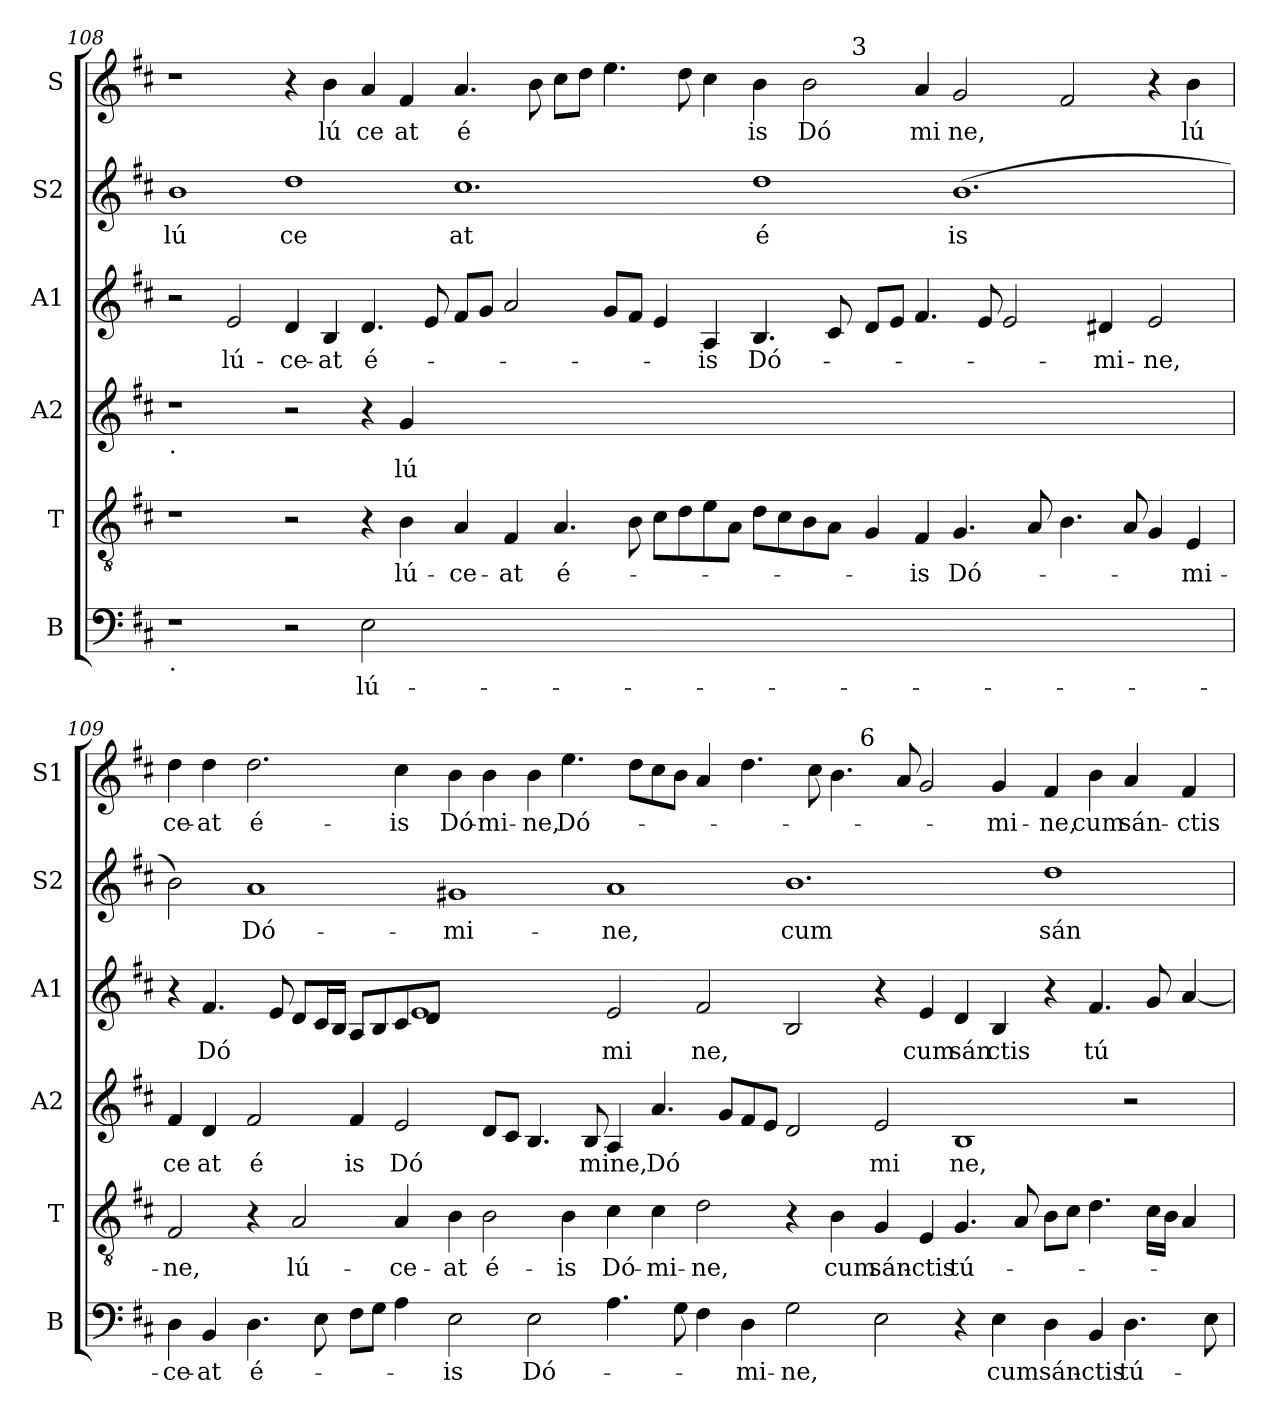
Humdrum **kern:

**kern	**text	**kern	**text	**kern	**text	**kern	**text	**kern	**text	**kern	**text
*part6	*part6	*part5	*part5	*part4	*part4	*part3	*part3	*part2	*part2	*part1	*part1
*staff6	*staff6	*staff5	*staff5	*staff4	*staff4	*staff3	*staff3	*staff2	*staff2	*staff1	*staff1
*I"B	*	*I"T	*	*I"A2	*	*I"A1	*	*I"S2	*	*I"S	*
*I'B	*	*I'T	*	*I'A2	*	*I'A1	*	*I'S2	*	*I'S1	*
!!LO:LB:g=z
*clefF4	*	*clefGv2	*	*clefG2	*	*clefG2	*	*clefG2	*	*clefG2	*
*k[f#c#]	*	*k[f#c#]	*	*k[f#c#]	*	*k[f#c#]	*	*k[f#c#]	*	*k[f#c#]	*
*D:	*	*D:	*	*D:	*	*D:	*	*D:	*	*D:	*
=108	=108	=108	=108	=108	=108	=108	=108	=108	=108	=108	=108
!	!	!	!	!LO:TX:b:t=.	!	!	!	!	!	!	!
!LO:TX:b:t=.	!	!	!	!	!	!	!	!	!	!	!
!	!	!	!	!	!	!	!	!	!LO:LY:b:cj	!	!
*	*	*	*	*	*	*	*	*	*	*^	*
1r	.	1r	.	1r	.	2r	.	1b	lú	1r	1ryy	.
!	!	!	!	!	!	!	!LO:LY:b:cj	!	!	!	!	!
.	.	.	.	.	.	2e/	lú-	.	.	.	.	.
!	!	!	!	!	!	!	!LO:LY:b:cj	!	!LO:LY:b:cj	!	!	!
2r	.	2r	.	2r	.	4d/	-ce-	1dd	ce	4r	1ryy	.
!	!	!	!	!	!	!	!LO:LY:b:cj	!	!	!	!	!LO:LY:b:cj
.	.	.	.	.	.	4B/	-at	.	.	4b\	.	lú
!	!LO:LY:b:cj	!	!	!	!	!	!LO:LY:b:cj	!	!	!	!	!LO:LY:b:cj
2E\	lú-	4r	.	4r	.	4.d/	é-	.	.	4a/	.	ce
!	!	!	!LO:LY:b:cj	!	!LO:LY:b:cj	!	!	!	!	!	!	!LO:LY:b:cj
.	.	4B\	lú-	4g/	lú	.	.	.	.	4f#/	.	at
.	.	.	.	.	.	8e/	.	.	.	.	.	.
!	!	!	!LO:LY:b:cj	!	!	!	!	!	!LO:LY:b:cj	!	!	!LO:LY:b:cj
00ryy	.	4A/	-ce-	00ryy	.	8f#/L	.	1.cc#	at	4.a>/	1ryy	é
.	.	.	.	.	.	8g/J	.	.	.	.	.	.
!	!	!	!LO:LY:b:cj	!	!	!	!	!	!	!	!	!
.	.	4F#/	-at	.	.	2a/	.	.	.	.	.	.
.	.	.	.	.	.	.	.	.	.	8b\	.	.
!	!	!	!LO:LY:b:cj	!	!	!	!	!	!	!	!	!
.	.	4.A/	é-	.	.	.	.	.	.	8cc#\L	.	.
.	.	.	.	.	.	.	.	.	.	8dd\J	.	.
.	.	.	.	.	.	8g/L	.	.	.	4.ee\	.	.
.	.	8B\	.	.	.	8f#/J	.	.	.	.	.	.
.	.	8c#\L	.	.	.	4e/	.	.	.	.	2ryy	.
.	.	8d\	.	.	.	.	.	.	.	8dd\	.	.
!	!	!	!	!	!	!	!LO:LY:b:cj	!	!	!	!	!
.	.	8e\	.	.	.	4A/	-is	.	.	4cc#\	.	.
.	.	8A\J	.	.	.	.	.	.	.	.	.	.
!	!	!	!	!	!	!	!LO:LY:b	!	!LO:LY:b:cj	!	!	!LO:LY:b:cj
.	.	8d\L	.	.	.	4.B/	Dó-	1dd	é	4b\	4ryy	is
.	.	8c#\	.	.	.	.	.	.	.	.	.	.
!	!	!	!	!	!	!	!	!	!	!	!	!LO:LY:b:cj
.	.	8B\	.	.	.	.	.	.	.	2b\	8ryy	Dó
.	.	8A\J	.	.	.	8c#/	.	.	.	.	16ryy	.
.	.	.	.	.	.	.	.	.	.	.	64ryy	.
!	!	!	!	!	!	!	!	!	!	!	!LO:TX:a:t=3	!
.	.	.	.	.	.	.	.	.	.	.	1ryy	.
.	.	4G/	.	.	.	8d/L	.	.	.	.	.	.
.	.	.	.	.	.	8e/J	.	.	.	.	.	.
!	!	!	!LO:LY:b:cj	!	!	!	!	!	!	!	!	!LO:LY:b:cj
.	.	4F#/	-is	.	.	4.f#/	.	.	.	4a/	.	mi
!	!	!	!LO:LY:b	!	!	!	!	!	!LO:LY:b:cj	!	!	!LO:LY:b
.	.	4.G/	Dó-	.	.	.	.	(<1.b	is	2g/	.	ne,
.	.	.	.	.	.	8e/	.	.	.	.	.	.
.	.	.	.	.	.	2e/	.	.	.	.	.	.
.	.	8A/	.	.	.	.	.	.	.	.	.	.
.	.	.	.	.	.	.	.	.	.	.	1ryy	.
.	.	4.B\	.	.	.	.	.	.	.	2f#/	.	.
!	!	!	!	!	!	!	!LO:LY:b:cj	!	!	!	!	!
.	.	.	.	.	.	4d#X/	-mi-	.	.	.	.	.
.	.	8A/	.	.	.	.	.	.	.	.	.	.
!	!	!	!	!	!	!	!LO:LY:b:cj	!	!	!	!	!
.	.	4G/	.	.	.	2e/	-ne,	.	.	4r	.	.
!	!	!	!LO:LY:b:cj	!	!	!	!	!	!	!	!	!LO:LY:b:cj
.	.	4E/	-mi-	.	.	.	.	.	.	4b\	.	lú
.	.	.	.	.	.	.	.	.	.	.	32.ryy	.
!!LO:LB:g=z	!!
=109	=109	=109	=109	=109	=109	=109	=109	=109	=109	=109	=109	=109
!	!LO:LY:b:cj	!	!LO:LY:b:cj	!	!LO:LY:b:cj	!	!	!	!	!	!	!LO:LY:b:cj
*	*	*	*	*	*	*^	*	*	*	*	*	*
4D\	-ce-	2F#/	-ne,	4f#/	ce	4r	4.ryy	.	2b\)	.	4dd\	1ryy	ce-
!	!LO:LY:b:cj	!	!	!	!LO:LY:b:cj	!	!	!LO:LY:b	!	!	!	!	!LO:LY:b:cj
4BB/	-at	.	.	4d/	at	4.f#/	.	Dó	.	.	4dd\	.	-at
*	*	*	*	*	*	*v	*v	*	*	*	*	*	*
!	!LO:LY:b:cj	!	!	!	!LO:LY:b:cj	!	!	!	!LO:LY:b:cj	!	!	!LO:LY:b:cj
4.D\	é-	4r	.	2f#/	é	.	.	1a	Dó-	2.dd\	.	é-
.	.	.	.	.	.	8e/	.	.	.	.	.	.
!	!	!	!LO:LY:b:cj	!	!	!	!	!	!	!	!	!
.	.	2A/	lú-	.	.	8d/L	.	.	.	.	.	.
8E\	.	.	.	.	.	16c#/	.	.	.	.	.	.
.	.	.	.	.	.	16B/J	.	.	.	.	.	.
!	!	!	!	!	!LO:LY:b:cj	!	!	!	!	!	!	!
8F#\L	.	.	.	4f#/	is	8A/L	.	.	.	.	1ryy	.
8G\J	.	.	.	.	.	8B/	.	.	.	.	.	.
!	!	!	!LO:LY:b:cj	!	!LO:LY:b	!	!	!	!	!	!	!LO:LY:b:cj
4A\	.	4A/	-ce-	2e/	Dó	8c#/	.	.	.	4cc#\	.	-is
*	*	*	*	*	*	*^	*	*	*	*	*	*
.	.	.	.	.	.	8d/J	1e	.	.	.	.	.	.
!	!LO:LY:b:cj	!	!LO:LY:b:cj	!	!	!	!	!	!	!LO:LY:b:cj	!	!	!LO:LY:b:cj
2E\	-is	4B\	-at	.	.	1.ryy	.	.	1g#X	-mi-	4b\	.	Dó-
!	!	!	!LO:LY:b:cj	!	!	!	!	!	!	!	!	!	!LO:LY:b:cj
.	.	2B\	é-	8d/L	.	.	.	.	.	.	4b\	.	-mi-
.	.	.	.	8c#/J	.	.	.	.	.	.	.	.	.
!	!LO:LY:b	!	!	!	!	!	!	!	!	!	!	!	!LO:LY:b:cj
2E\	Dó-	.	.	4.B/	.	.	.	.	.	.	4b>\	1ryy	-ne,
!	!	!	!LO:LY:b:cj	!	!	!	!	!	!	!	!	!	!LO:LY:b
.	.	4B\	-is	.	.	.	.	.	.	.	4.ee\	.	Dó-
!	!	!	!	!	!LO:LY:b	!	!	!	!	!	!	!	!
.	.	.	.	8B/	mine,	.	8ryy	.	.	.	.	.	.
!	!	!	!LO:LY:b:cj	!	!	!	!	!LO:LY:b:cj	!	!LO:LY:b:cj	!	!	!
4.A\	.	4c#\	Dó-	4A/	.	.	2e/	mi	1a	-ne,	.	.	.
.	.	.	.	.	.	.	.	.	.	.	8dd\L	.	.
!	!	!	!LO:LY:b:cj	!	!LO:LY:b	!	!	!	!	!	!	!	!
.	.	4c#\	-mi-	4.a/	Dó	.	.	.	.	.	8cc#\	.	.
8G\	.	.	.	.	.	.	.	.	.	.	8b\J	.	.
!	!	!	!LO:LY:b:cj	!	!	!	!	!LO:LY:b	!	!	!	!	!
4F#\	.	2d\	-ne,	.	.	2f#/	0.ryy	ne,	.	.	4a/	2...ryy	.
.	.	.	.	8g/L	.	.	.	.	.	.	.	.	.
!	!LO:LY:b:cj	!	!	!	!	!	!	!	!	!	!	!	!
4D\	-mi-	.	.	8f#/	.	.	.	.	.	.	4.dd\	.	.
.	.	.	.	8e/J	.	.	.	.	.	.	.	.	.
!	!LO:LY:b	!	!	!	!	!	!	!	!	!LO:LY:b:cj	!	!	!
2G\	-ne,	4r	.	2d/	.	2B/	.	.	1.b	cum	.	.	.
.	.	.	.	.	.	.	.	.	.	.	8cc#\	.	.
!	!	!	!LO:LY:b:cj	!	!	!	!	!	!	!	!	!	!
.	.	4B\	cum	.	.	.	.	.	.	.	4.b\	.	.
!	!	!	!	!	!	!	!	!	!	!	!	!LO:TX:a:t=6	!
.	.	.	.	.	.	.	.	.	.	.	.	1ryy	.
!	!	!	!LO:LY:b:cj	!	!LO:LY:b:cj	!	!	!	!	!	!	!	!
2E\	.	4G/	sán-	2e/	mi	4r	.	.	.	.	.	.	.
.	.	.	.	.	.	.	.	.	.	.	8a/	.	.
!	!	!	!LO:LY:b:cj	!	!	!	!	!LO:LY:b:cj	!	!	!	!	!
.	.	4E/	-ctis	.	.	4e/	.	cum	.	.	2g/	.	.
!	!	!	!LO:LY:b:cj	!	!LO:LY:b:cj	!	!	!LO:LY:b:cj	!	!	!	!	!
4r	.	4.G/	tú-	1B	ne,	4d/	.	sán	.	.	.	.	.
!	!LO:LY:b:cj	!	!	!	!	!	!	!LO:LY:b:cj	!	!	!	!	!LO:LY:b:cj
4E\	cum	.	.	.	.	4B/	.	ctis	.	.	4g/	.	-mi-
.	.	8A/	.	.	.	.	.	.	.	.	.	.	.
.	.	.	.	.	.	.	.	.	.	.	.	1ryy	.
!	!LO:LY:b:cj	!	!	!	!	!	!	!	!	!LO:LY:b:cj	!	!	!LO:LY:b:cj
4D\	sán-	8B\L	.	.	.	4r	.	.	1dd	sán-	4f#/	.	-ne,
.	.	8c#\J	.	.	.	.	.	.	.	.	.	.	.
!	!LO:LY:b:cj	!	!	!	!	!	!	!LO:LY:b:cj	!	!	!	!	!LO:LY:b:cj
4BB/	-ctis	4.d\	.	.	.	4.f#/	.	tú	.	.	4b\	.	cum
!	!LO:LY:b:cj	!	!	!	!	!	!	!	!	!	!	!	!LO:LY:b:cj
4.D\	tú-	.	.	2r	.	.	.	.	.	.	4a/	.	sán-
.	.	16c#\L	.	.	.	8g/	.	.	.	.	.	.	.
.	.	16B\J	.	.	.	.	.	.	.	.	.	.	.
!	!	!	!	!	!	!	!	!	!	!	!	!	!LO:LY:b:cj
.	.	4A/	.	.	.	[>4a/	.	.	.	.	4f#/	.	-ctis
8E\	.	.	.	.	.	.	.	.	.	.	.	.	.
.	.	.	.	.	.	.	.	.	.	.	.	16ryy	.
*	*	*	*	*	*	*v	*v	*	*	*	*v	*v	*
=	=	=	=	=	=	=	=	=	=	=	=
*-	*-	*-	*-	*-	*-	*-	*-	*-	*-	*-	*-
